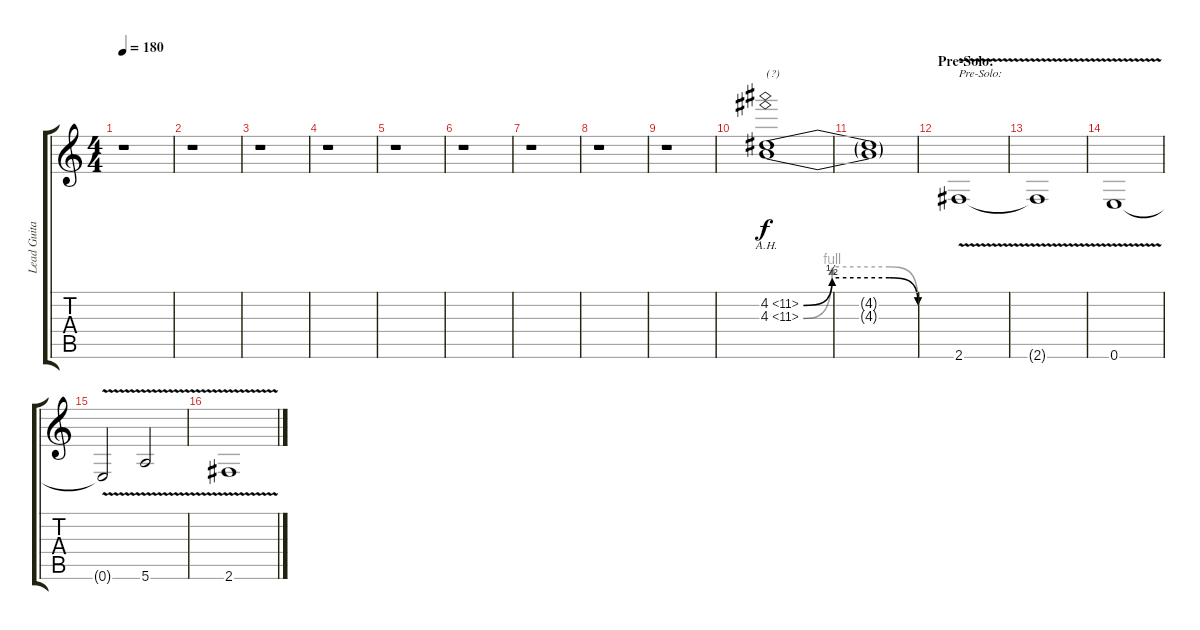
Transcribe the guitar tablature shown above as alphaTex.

\track ("Lead Guitar I" "Lead Guita") {instrument distortionguitar}
\staff {score tabs}
\tuning (E4 B3 G3 D3 A2 E2) {hide}
\ts (4 4)
\tempo 180
\clef g2
\ks c
r.1{dy f} |
r.1 |
r.1 |
r.1 |
r.1 |
r.1 |
r.1 |
r.1 |
r.1 |
(4.2{be (custom 0 0 15 2 30 2 45 2 60 0) ah 7} 4.3{be (custom 0 0 15 4 30 4 45 4 60 0) ah 7}).1{txt "(?)"} |
(4.2{t} 4.3{t}).1 |
\section ("" "Pre-Solo:")
2.6{v}.1{txt "Pre-Solo:"} |
2.6{t}.1 |
0.6{v}.1 |
0.6{t}.2 5.6{v}.2 |
2.6{v}.1
